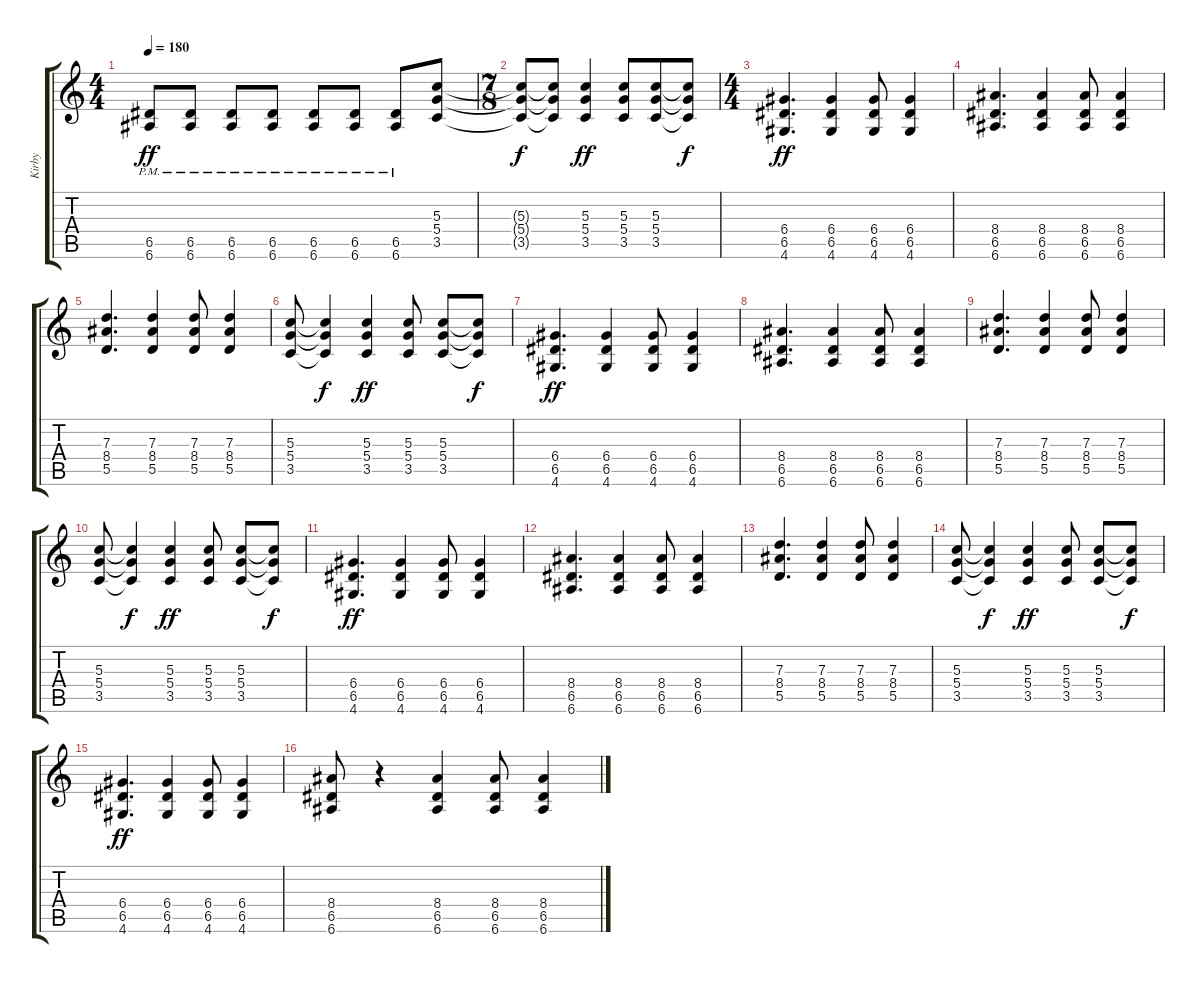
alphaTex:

\track ("Kirby" "Kirby") {instrument electricguitarclean}
\staff {score tabs}
\tuning (E4 B3 G3 D3 A2 E2) {hide}
\ts (4 4)
\tempo 180
\clef g2
\ks c
(6.5{pm} 6.6{pm}).8{dy ff} (6.5{pm} 6.6{pm}).8 (6.5{pm} 6.6{pm}).8 (6.5{pm} 6.6{pm}).8 (6.5{pm} 6.6{pm}).8 (6.5{pm} 6.6{pm}).8 (6.5{pm} 6.6{pm}).8 (5.3 5.4 3.5).8 |
\ts (7 8)
(5.3{t} 5.4{t} 3.5{t}).8{dy f} (5.3{t} 5.4{t} 3.5{t}).8 (5.3 5.4 3.5).4{dy ff} (5.3 5.4 3.5).8 (5.3 5.4 3.5).8 (5.3{t} 5.4{t} 3.5{t}).8{dy f} |
\ts (4 4)
(6.4 6.5 4.6).4{d dy ff} (6.4 6.5 4.6).4 (6.4 6.5 4.6).8 (6.4 6.5 4.6).4 |
(8.4 6.5 6.6).4{d} (8.4 6.5 6.6).4 (8.4 6.5 6.6).8 (8.4 6.5 6.6).4 |
(7.3 8.4 5.5).4{d} (7.3 8.4 5.5).4 (7.3 8.4 5.5).8 (7.3 8.4 5.5).4 |
(5.3 5.4 3.5).8 (5.3{t} 5.4{t} 3.5{t}).4{dy f} (5.3 5.4 3.5).4{dy ff} (5.3 5.4 3.5).8 (5.3 5.4 3.5).8 (5.3{t} 5.4{t} 3.5{t}).8{dy f} |
(6.4 6.5 4.6).4{d dy ff} (6.4 6.5 4.6).4 (6.4 6.5 4.6).8 (6.4 6.5 4.6).4 |
(8.4 6.5 6.6).4{d} (8.4 6.5 6.6).4 (8.4 6.5 6.6).8 (8.4 6.5 6.6).4 |
(7.3 8.4 5.5).4{d} (7.3 8.4 5.5).4 (7.3 8.4 5.5).8 (7.3 8.4 5.5).4 |
(5.3 5.4 3.5).8 (5.3{t} 5.4{t} 3.5{t}).4{dy f} (5.3 5.4 3.5).4{dy ff} (5.3 5.4 3.5).8 (5.3 5.4 3.5).8 (5.3{t} 5.4{t} 3.5{t}).8{dy f} |
(6.4 6.5 4.6).4{d dy ff} (6.4 6.5 4.6).4 (6.4 6.5 4.6).8 (6.4 6.5 4.6).4 |
(8.4 6.5 6.6).4{d} (8.4 6.5 6.6).4 (8.4 6.5 6.6).8 (8.4 6.5 6.6).4 |
(7.3 8.4 5.5).4{d} (7.3 8.4 5.5).4 (7.3 8.4 5.5).8 (7.3 8.4 5.5).4 |
(5.3 5.4 3.5).8 (5.3{t} 5.4{t} 3.5{t}).4{dy f} (5.3 5.4 3.5).4{dy ff} (5.3 5.4 3.5).8 (5.3 5.4 3.5).8 (5.3{t} 5.4{t} 3.5{t}).8{dy f} |
(6.4 6.5 4.6).4{d dy ff} (6.4 6.5 4.6).4 (6.4 6.5 4.6).8 (6.4 6.5 4.6).4 |
(8.4 6.5 6.6).8 r.4 (8.4 6.5 6.6).4 (8.4 6.5 6.6).8 (8.4 6.5 6.6).4
